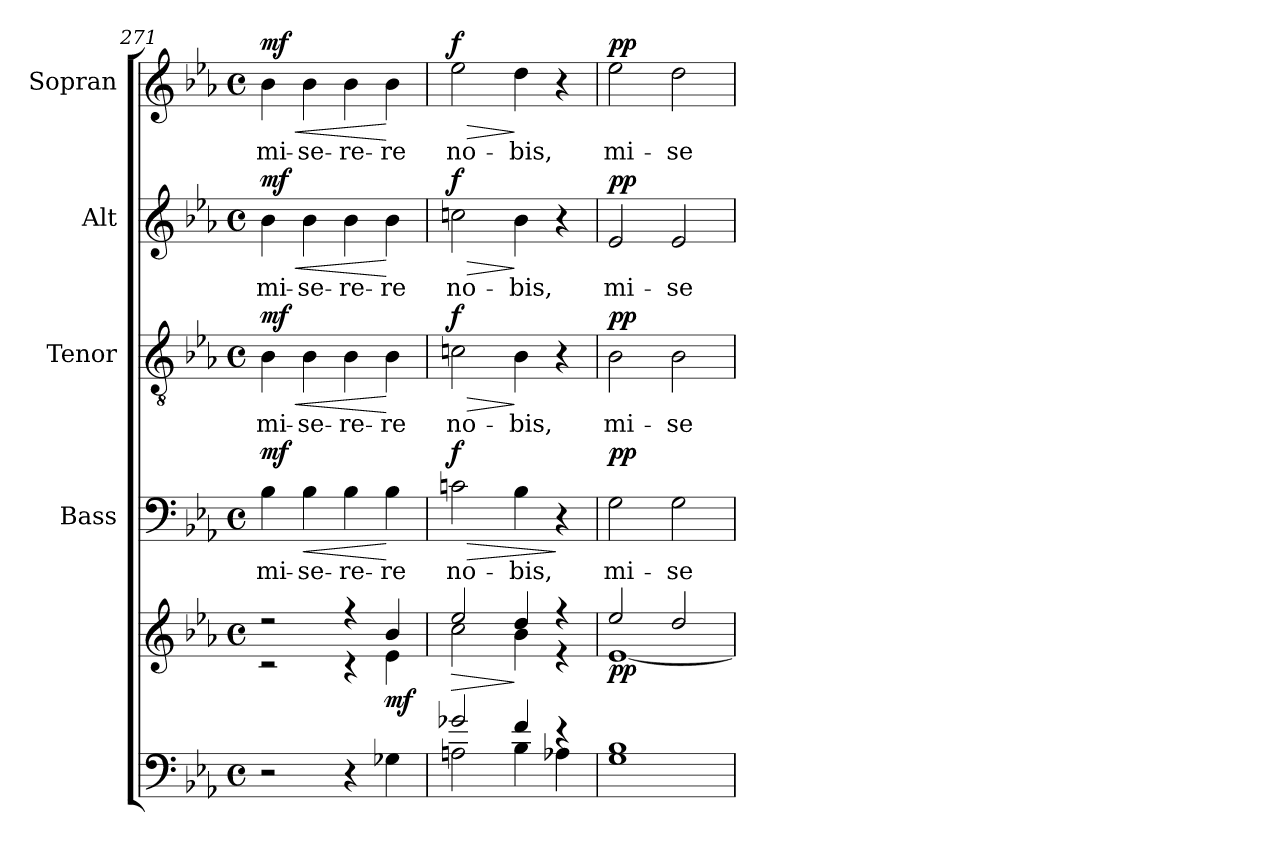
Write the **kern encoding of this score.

**kern	**kern	**dynam	**kern	**text	**dynam	**kern	**text	**dynam	**kern	**text	**dynam	**kern	**text	**dynam
*part5	*part5	*part5	*part4	*part4	*part4	*part3	*part3	*part3	*part2	*part2	*part2	*part1	*part1	*part1
*staff6	*staff5	*staff5/6	*staff4	*staff4	*staff4	*staff3	*staff3	*staff3	*staff2	*staff2	*staff2	*staff1	*staff1	*staff1
*	*	*	*I"Bass	*	*	*I"Tenor	*	*	*I"Alt	*	*	*I"Sopran	*	*
*	*	*	*I'B.	*	*	*I'T.	*	*	*I'A.	*	*	*I'S.	*	*
*clefF4	*clefG2	*	*clefF4	*	*	*clefGv2	*	*	*clefG2	*	*	*clefG2	*	*
*k[b-e-a-]	*k[b-e-a-]	*	*k[b-e-a-]	*	*	*k[b-e-a-]	*	*	*k[b-e-a-]	*	*	*k[b-e-a-]	*	*
*E-:	*E-:	*	*E-:	*	*	*E-:	*	*	*E-:	*	*	*E-:	*	*
*M4/4	*M4/4	*	*M4/4	*	*	*M4/4	*	*	*M4/4	*	*	*M4/4	*	*
*met(c)	*met(c)	*	*met(c)	*	*	*met(c)	*	*	*met(c)	*	*	*met(c)	*	*
=271	=271	=271	=271	=271	=271	=271	=271	=271	=271	=271	=271	=271	=271	=271
*	*^	*	*	*	*	*	*	*	*	*	*	*	*	*
!	!	!	!	!	!LO:LY:b	!LO:DY:a	!	!LO:LY:b	!LO:HP:b	!	!LO:LY:b	!LO:HP:b	!	!LO:LY:b	!LO:HP:b
!	!	!	!	!	!	!	!	!	!LO:DY:n=1:a	!	!	!LO:DY:n=1:a	!	!	!LO:DY:n=1:a
2r	2r	2r	.	4B-\	mi-	mf	4B-\	mi-	< mf	4b-\	mi-	< mf	4b-\	mi-	< mf
!	!	!	!	!	!LO:LY:b	!LO:HP:b	!	!LO:LY:b	!	!	!LO:LY:b	!	!	!LO:LY:b	!
.	.	.	.	4B-\	-se-	<	4B-\	-se-	.	4b-\	-se-	.	4b-\	-se-	.
!	!	!	!	!	!LO:LY:b	!	!	!LO:LY:b	!	!	!LO:LY:b	!	!	!LO:LY:b	!
4r	4r	4r	.	4B-\	-re-	.	4B-\	-re-	.	4b-\	-re-	.	4b-\	-re-	.
!	!	!	!LO:DY:b	!	!LO:LY:b	!	!	!LO:LY:b	!	!	!LO:LY:b	!	!	!LO:LY:b	!
4G-X\	4b-/	4e-\	mf	4B-\	-re	[	4B-\	-re	[	4b-\	-re	[	4b-\	-re	[
=272	=272	=272	=272	=272	=272	=272	=272	=272	=272	=272	=272	=272	=272	=272	=272
*^	*	*	*	*	*	*	*	*	*	*	*	*	*	*	*
!	!	!	!	!LO:HP:b	!	!LO:LY:b	!LO:HP:b	!	!LO:LY:b	!LO:HP:b	!	!LO:LY:b	!LO:HP:b	!	!LO:LY:b	!LO:HP:b
!	!	!	!	!	!	!	!LO:DY:n=1:a	!	!	!LO:DY:n=1:a	!	!	!LO:DY:n=1:a	!	!	!LO:DY:n=1:a
2g-X/	2An\	2ee-/	2cc\	>	2cn\	no-	> f	2cn\	no-	> f	2ccn\	no-	> f	2ee-\	no-	> f
!	!	!	!	!	!	!LO:LY:b	!	!	!LO:LY:b	!	!	!LO:LY:b	!	!	!LO:LY:b	!
4f/	4B-\	4dd/	4b-\	]	4B-\	-bis,	.	4B-\	-bis,	]	4b-\	-bis,	]	4dd\	-bis,	]
4re	4A-X\	4r	4r	.	4r	.	]	4r	.	.	4r	.	.	4r	.	.
!!LO:PB:g=z
=273	=273	=273	=273	=273	=273	=273	=273	=273	=273	=273	=273	=273	=273	=273	=273	=273
!	!	!	!	!LO:DY:b	!	!LO:LY:b	!LO:DY:a	!	!LO:LY:b	!LO:DY:a	!	!LO:LY:b	!LO:DY:a	!	!LO:LY:b	!LO:DY:a
1B-	1G	2ee-/	[<1e-	pp	2G\	mi-	pp	2B-\	mi-	pp	2e-/	mi-	pp	2ee-\	mi-	pp
!	!	!	!	!	!	!LO:LY:b	!	!	!LO:LY:b	!	!	!LO:LY:b	!	!	!LO:LY:b	!
.	.	2dd/	.	.	2G\	-se-	.	2B-\	-se-	.	2e-/	-se-	.	2dd\	-se-	.
*v	*v	*	*	*	*	*	*	*	*	*	*	*	*	*	*	*
*	*v	*v	*	*	*	*	*	*	*	*	*	*	*	*	*
=	=	=	=	=	=	=	=	=	=	=	=	=	=	=
*-	*-	*-	*-	*-	*-	*-	*-	*-	*-	*-	*-	*-	*-	*-
